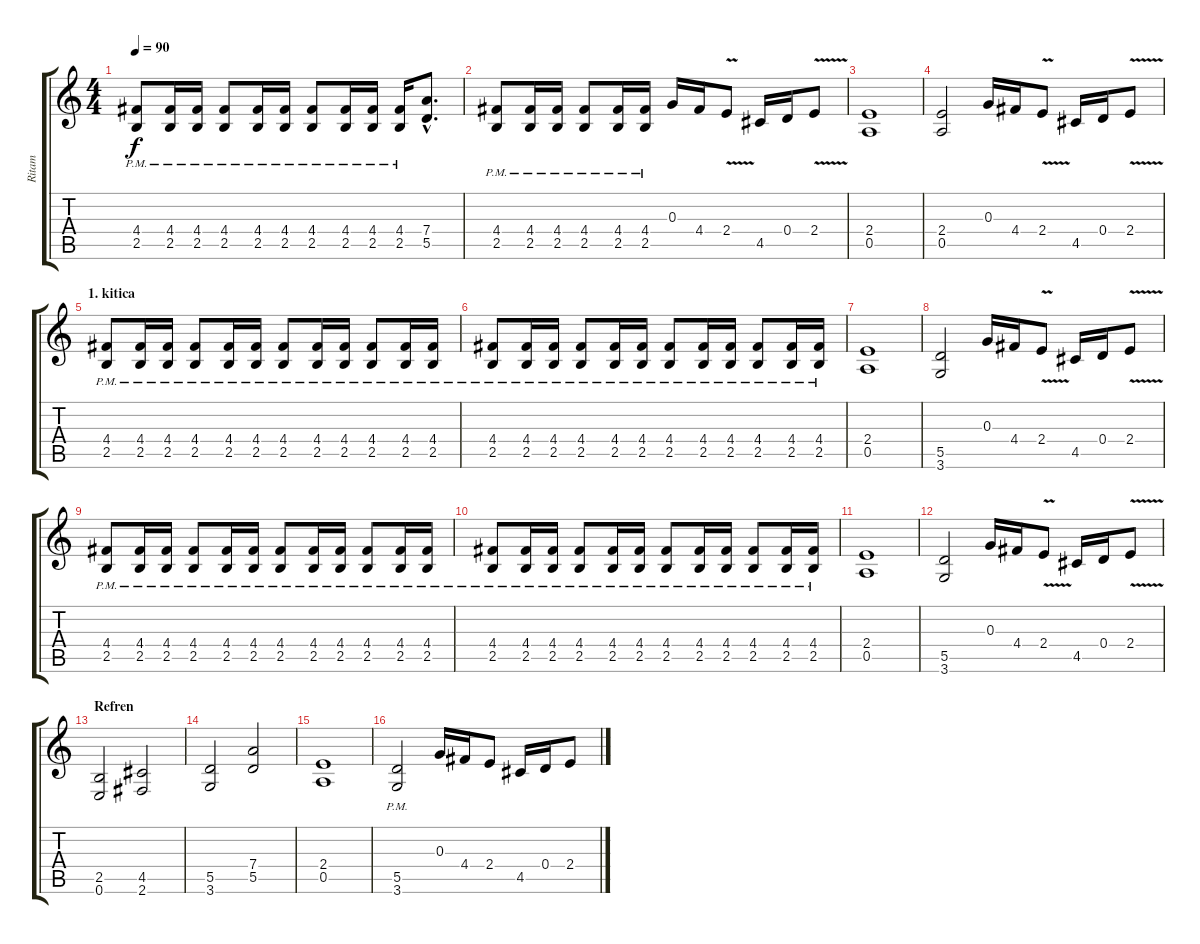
\track ("Ritam" "Ritam") {instrument distortionguitar}
\staff {score tabs}
\tuning (E4 B3 G3 D3 A2 E2) {hide}
\ts (4 4)
\tempo 90
\clef g2
\ks c
(4.4{pm} 2.5{pm}).8{dy f} (4.4{pm} 2.5{pm}).16 (4.4{pm} 2.5{pm}).16 (4.4{pm} 2.5{pm}).8 (4.4{pm} 2.5{pm}).16 (4.4{pm} 2.5{pm}).16 (4.4{pm} 2.5{pm}).8 (4.4{pm} 2.5{pm}).16 (4.4{pm} 2.5{pm}).16 (4.4{pm} 2.5{pm}).16 (7.4{hac} 5.5{hac}).8{d} |
(4.4{pm} 2.5{pm}).8 (4.4{pm} 2.5{pm}).16 (4.4{pm} 2.5{pm}).16 (4.4{pm} 2.5{pm}).8 (4.4{pm} 2.5{pm}).16 (4.4{pm} 2.5{pm}).16 0.3.16 4.4.16 2.4{v}.8 4.5.16 0.4.16 2.4{v}.8 |
(2.4 0.5).1 |
(2.4 0.5).2 0.3.16 4.4.16 2.4{v}.8 4.5.16 0.4.16 2.4{v}.8 |
\section ("" "1. kitica")
(4.4{pm} 2.5{pm}).8 (4.4{pm} 2.5{pm}).16 (4.4{pm} 2.5{pm}).16 (4.4{pm} 2.5{pm}).8 (4.4{pm} 2.5{pm}).16 (4.4{pm} 2.5{pm}).16 (4.4{pm} 2.5{pm}).8 (4.4{pm} 2.5{pm}).16 (4.4{pm} 2.5{pm}).16 (4.4{pm} 2.5{pm}).8 (4.4{pm} 2.5{pm}).16 (4.4{pm} 2.5{pm}).16 |
(4.4{pm} 2.5{pm}).8 (4.4{pm} 2.5{pm}).16 (4.4{pm} 2.5{pm}).16 (4.4{pm} 2.5{pm}).8 (4.4{pm} 2.5{pm}).16 (4.4{pm} 2.5{pm}).16 (4.4{pm} 2.5{pm}).8 (4.4{pm} 2.5{pm}).16 (4.4{pm} 2.5{pm}).16 (4.4{pm} 2.5{pm}).8 (4.4{pm} 2.5{pm}).16 (4.4{pm} 2.5{pm}).16 |
(2.4 0.5).1 |
(5.5 3.6).2 0.3.16 4.4.16 2.4{v}.8 4.5.16 0.4.16 2.4{v}.8 |
(4.4{pm} 2.5{pm}).8 (4.4{pm} 2.5{pm}).16 (4.4{pm} 2.5{pm}).16 (4.4{pm} 2.5{pm}).8 (4.4{pm} 2.5{pm}).16 (4.4{pm} 2.5{pm}).16 (4.4{pm} 2.5{pm}).8 (4.4{pm} 2.5{pm}).16 (4.4{pm} 2.5{pm}).16 (4.4{pm} 2.5{pm}).8 (4.4{pm} 2.5{pm}).16 (4.4{pm} 2.5{pm}).16 |
(4.4{pm} 2.5{pm}).8 (4.4{pm} 2.5{pm}).16 (4.4{pm} 2.5{pm}).16 (4.4{pm} 2.5{pm}).8 (4.4{pm} 2.5{pm}).16 (4.4{pm} 2.5{pm}).16 (4.4{pm} 2.5{pm}).8 (4.4{pm} 2.5{pm}).16 (4.4{pm} 2.5{pm}).16 (4.4{pm} 2.5{pm}).8 (4.4{pm} 2.5{pm}).16 (4.4{pm} 2.5{pm}).16 |
(2.4 0.5).1 |
(5.5 3.6).2 0.3.16 4.4.16 2.4{v}.8 4.5.16 0.4.16 2.4{v}.8 |
\section ("" "Refren")
(2.5 0.6).2 (4.5 2.6).2 |
(5.5 3.6).2 (7.4 5.5).2 |
(2.4 0.5).1 |
(5.5{pm} 3.6{pm}).2 0.3.16 4.4.16 2.4.8 4.5.16 0.4.16 2.4.8
